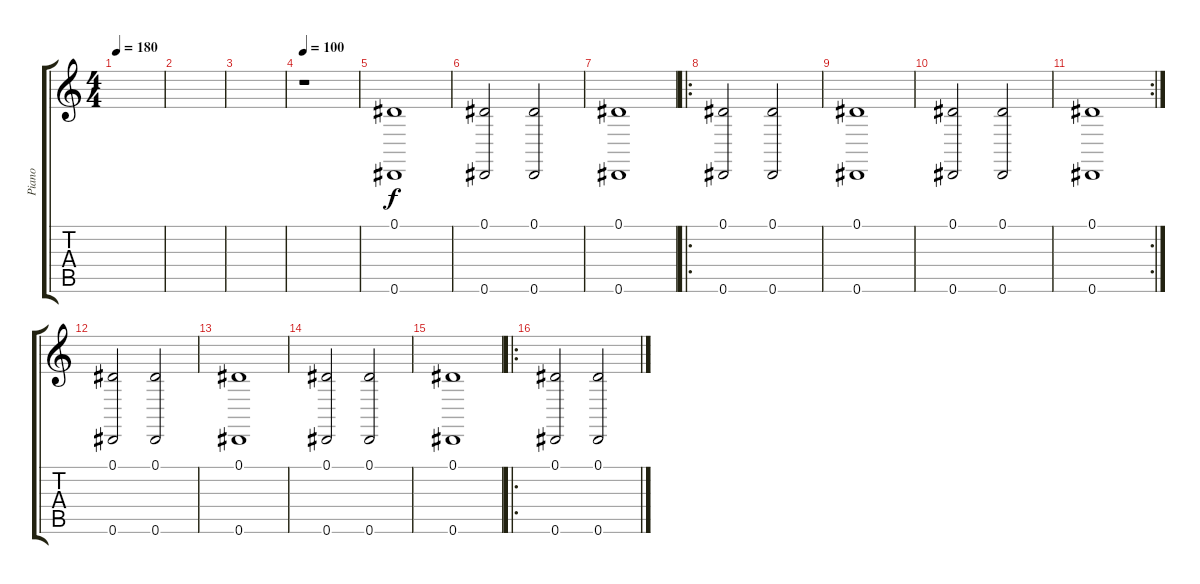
\track ("Piano" "Piano") {instrument acousticgrandpiano}
\staff {score tabs}
\tuning (Eb4 Bb3 Gb3 Db3 Ab2 Eb2) {hide}
\ts (4 4)
\tempo 180
\clef g2
\ks c
|
|
|
\tempo 100
r.1 |
(0.1 0.6).1{volume 15 instrument tubularbells} |
(0.1 0.6).2 (0.1 0.6).2 |
(0.1 0.6).1 |
\ro
(0.1 0.6).2 (0.1 0.6).2 |
(0.1 0.6).1 |
(0.1 0.6).2 (0.1 0.6).2 |
\rc 2
(0.1 0.6).1 |
(0.1 0.6).2 (0.1 0.6).2 |
(0.1 0.6).1 |
(0.1 0.6).2 (0.1 0.6).2 |
(0.1 0.6).1 |
\ro
(0.1 0.6).2 (0.1 0.6).2
